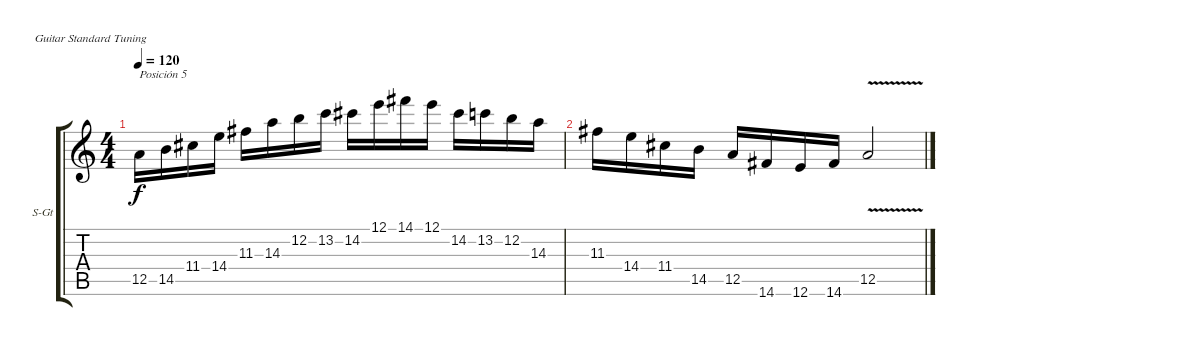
\defaultSystemsLayout 4
\bracketExtendMode groupsimilarinstruments
\firstSystemTrackNameOrientation horizontal
\otherSystemsTrackNameOrientation horizontal
\track ("Steel Guitar" "S-Gt") {instrument acousticguitarsteel}
\staff {score tabs}
\tuning (E4 B3 G3 D3 A2 E2)
\ts (4 4)
\tempo 120
\clef g2
\ks c
12.5.16{txt "Posición 5" dy f instrument acousticguitarsteel} 14.5.16 11.4.16 14.4.16 11.3.16 14.3.16 12.2.16 13.2.16 14.2.16 12.1.16 14.1.16 12.1.16 14.2.16 13.2.16 12.2.16 14.3.16 |
11.3.16 14.4.16 11.4.16 14.5.16 12.5.16 14.6.16 12.6.16 14.6.16 12.5{v}.2
